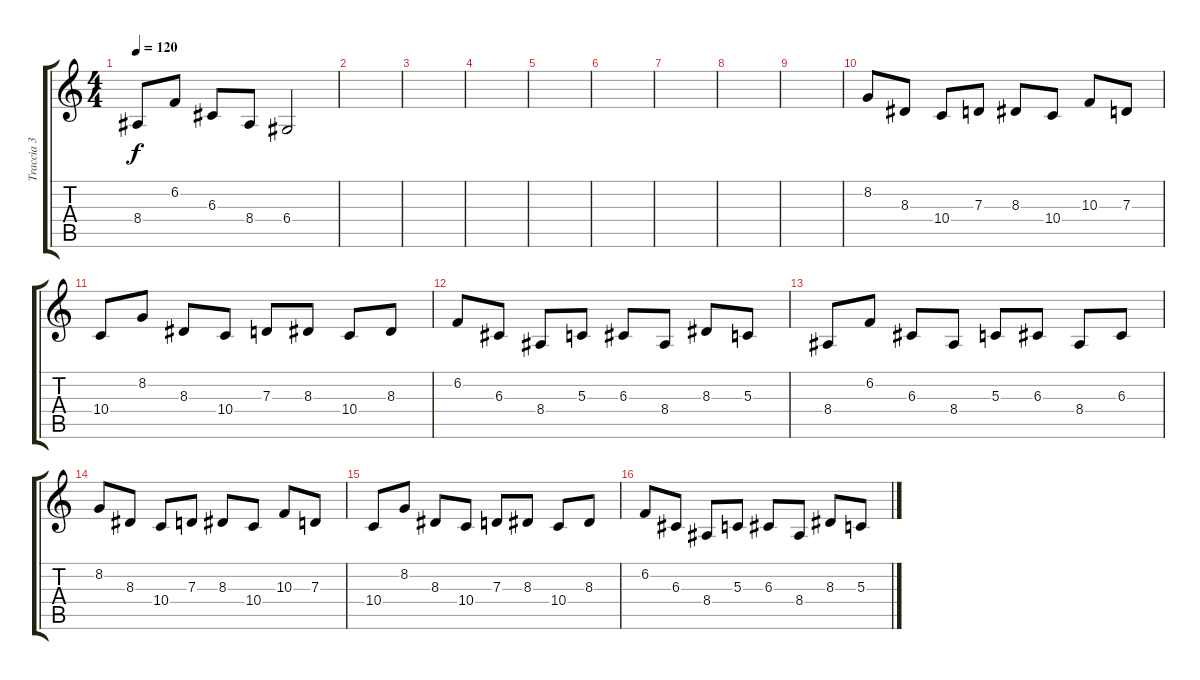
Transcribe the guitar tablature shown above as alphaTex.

\track ("Traccia 3" "Traccia 3") {instrument recorder}
\staff {score tabs}
\tuning (E4 B3 G3 D3 A2 E2) {hide}
\ts (4 4)
\tempo 120
\clef g2
\ks c
8.4.8{dy f} 6.2.8 6.3.8 8.4.8 6.4.2 |
|
|
|
|
|
|
|
|
8.2.8{volume 13} 8.3.8 10.4.8 7.3.8 8.3.8 10.4.8 10.3.8 7.3.8 |
10.4.8 8.2.8 8.3.8 10.4.8 7.3.8 8.3.8 10.4.8 8.3.8 |
6.2.8 6.3.8 8.4.8 5.3.8 6.3.8 8.4.8 8.3.8 5.3.8 |
8.4.8 6.2.8 6.3.8 8.4.8 5.3.8 6.3.8 8.4.8 6.3.8 |
8.2.8 8.3.8 10.4.8 7.3.8 8.3.8 10.4.8 10.3.8 7.3.8 |
10.4.8 8.2.8 8.3.8 10.4.8 7.3.8 8.3.8 10.4.8 8.3.8 |
6.2.8 6.3.8 8.4.8 5.3.8 6.3.8 8.4.8 8.3.8 5.3.8
